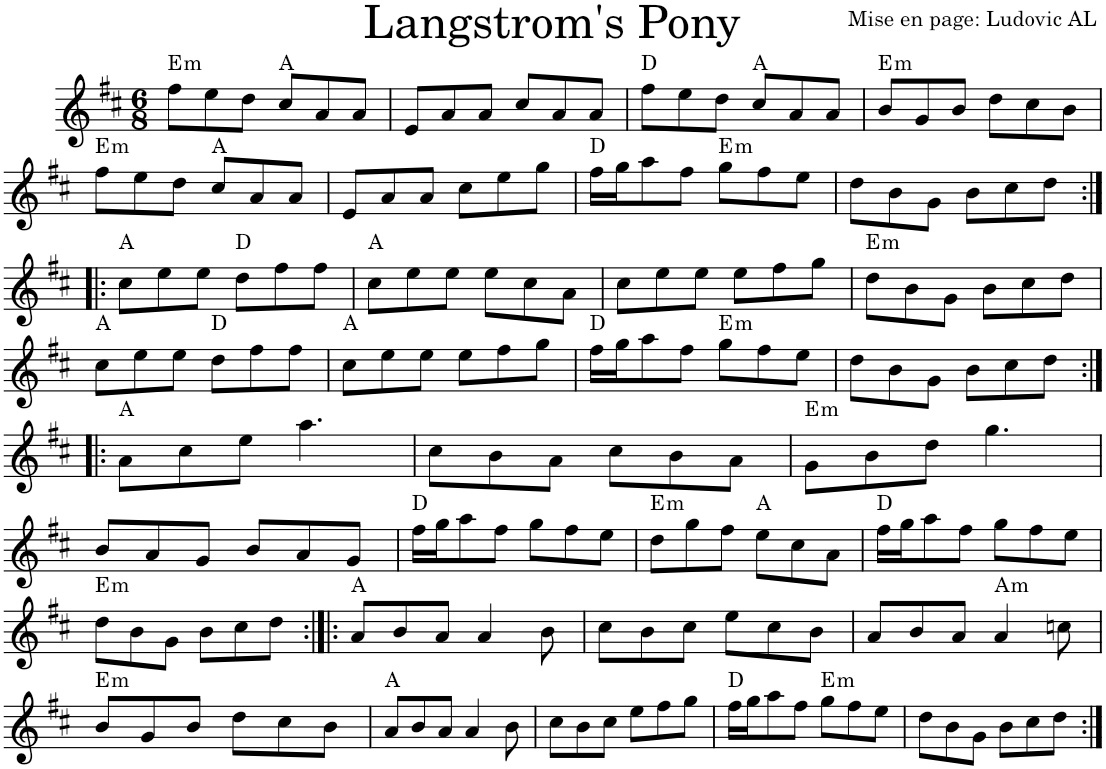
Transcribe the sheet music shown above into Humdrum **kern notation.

**kern	**harte
*part1	*part1
*staff1	*
*I"Voice	*
*I'V	*
*clefG2	*
*k[f#c#]	*
*M6/8	*
=1	=1
!	!LO:H:kt=m
8ff#\L	E:min
8ee\	.
8dd\J	.
8cc#/L	A:maj
8a/	.
8a/J	.
=2	=2
8e/L	.
8a/	.
8a/J	.
8cc#/L	.
8a/	.
8a/J	.
=3	=3
8ff#\L	D:maj
8ee\	.
8dd\J	.
8cc#/L	A:maj
8a/	.
8a/J	.
=4	=4
!	!LO:H:kt=m
8b/L	E:min
8g/	.
8b/J	.
8dd\L	.
8cc#\	.
8b\J	.
!!LO:LB:g=z
=5	=5
!	!LO:H:kt=m
8ff#\L	E:min
8ee\	.
8dd\J	.
8cc#/L	A:maj
8a/	.
8a/J	.
=6	=6
8e/L	.
8a/	.
8a/J	.
8cc#\L	.
8ee\	.
8gg\J	.
=7	=7
16ff#\LL	D:maj
16gg\J	.
8aa\	.
8ff#\J	.
!	!LO:H:kt=m
8gg\L	E:min
8ff#\	.
8ee\J	.
=8	=8
8dd\L	.
8b\	.
8g\J	.
8b\L	.
8cc#\	.
8dd\J	.
!!LO:LB:g=z
=9:|!|:	=9:|!|:
8cc#\L	A:maj
8ee\	.
8ee\J	.
8dd\L	D:maj
8ff#\	.
8ff#\J	.
=10	=10
8cc#\L	A:maj
8ee\	.
8ee\J	.
8ee\L	.
8cc#\	.
8a\J	.
=11	=11
8cc#\L	.
8ee\	.
8ee\J	.
8ee\L	.
8ff#\	.
8gg\J	.
=12	=12
!	!LO:H:kt=m
8dd\L	E:min
8b\	.
8g\J	.
8b\L	.
8cc#\	.
8dd\J	.
!!LO:LB:g=z
=13	=13
8cc#\L	A:maj
8ee\	.
8ee\J	.
8dd\L	D:maj
8ff#\	.
8ff#\J	.
=14	=14
8cc#\L	A:maj
8ee\	.
8ee\J	.
8ee\L	.
8ff#\	.
8gg\J	.
=15	=15
16ff#\LL	D:maj
16gg\J	.
8aa\	.
8ff#\J	.
!	!LO:H:kt=m
8gg\L	E:min
8ff#\	.
8ee\J	.
=16	=16
8dd\L	.
8b\	.
8g\J	.
8b\L	.
8cc#\	.
8dd\J	.
!!LO:LB:g=z
=17:|!|:	=17:|!|:
8a\L	A:maj
8cc#\	.
8ee\J	.
4.aa\	.
=18	=18
8cc#\L	.
8b\	.
8a\J	.
8cc#\L	.
8b\	.
8a\J	.
=19	=19
!	!LO:H:kt=m
8g\L	E:min
8b\	.
8dd\J	.
4.gg\	.
!!LO:LB:g=z
=20	=20
8b/L	.
8a/	.
8g/J	.
8b/L	.
8a/	.
8g/J	.
=21	=21
16ff#\LL	D:maj
16gg\J	.
8aa\	.
8ff#\J	.
8gg\L	.
8ff#\	.
8ee\J	.
=22	=22
!	!LO:H:kt=m
8dd\L	E:min
8gg\	.
8ff#\J	.
8ee\L	A:maj
8cc#\	.
8a\J	.
=23	=23
16ff#\LL	D:maj
16gg\J	.
8aa\	.
8ff#\J	.
8gg\L	.
8ff#\	.
8ee\J	.
!!LO:LB:g=z
=24	=24
!	!LO:H:kt=m
8dd\L	E:min
8b\	.
8g\J	.
8b\L	.
8cc#\	.
8dd\J	.
=25:|!|:	=25:|!|:
8a/L	A:maj
8b/	.
8a/J	.
4a/	.
8b\	.
=26	=26
8cc#\L	.
8b\	.
8cc#\J	.
8ee\L	.
8cc#\	.
8b\J	.
=27	=27
8a/L	.
8b/	.
8a/J	.
!	!LO:H:kt=m
4a/	A:min
8ccn\	.
!!LO:LB:g=z
=28	=28
!	!LO:H:kt=m
8b/L	E:min
8g/	.
8b/J	.
8dd\L	.
8cc#\	.
8b\J	.
=29	=29
8a/L	A:maj
8b/	.
8a/J	.
4a/	.
8b\	.
=30	=30
8cc#\L	.
8b\	.
8cc#\J	.
8ee\L	.
8ff#\	.
8gg\J	.
=31	=31
16ff#\LL	D:maj
16gg\J	.
8aa\	.
8ff#\J	.
!	!LO:H:kt=m
8gg\L	E:min
8ff#\	.
8ee\J	.
=32	=32
8dd\L	.
8b\	.
8g\J	.
8b\L	.
8cc#\	.
8dd\J	.
=:|!	=:|!
*-	*-
